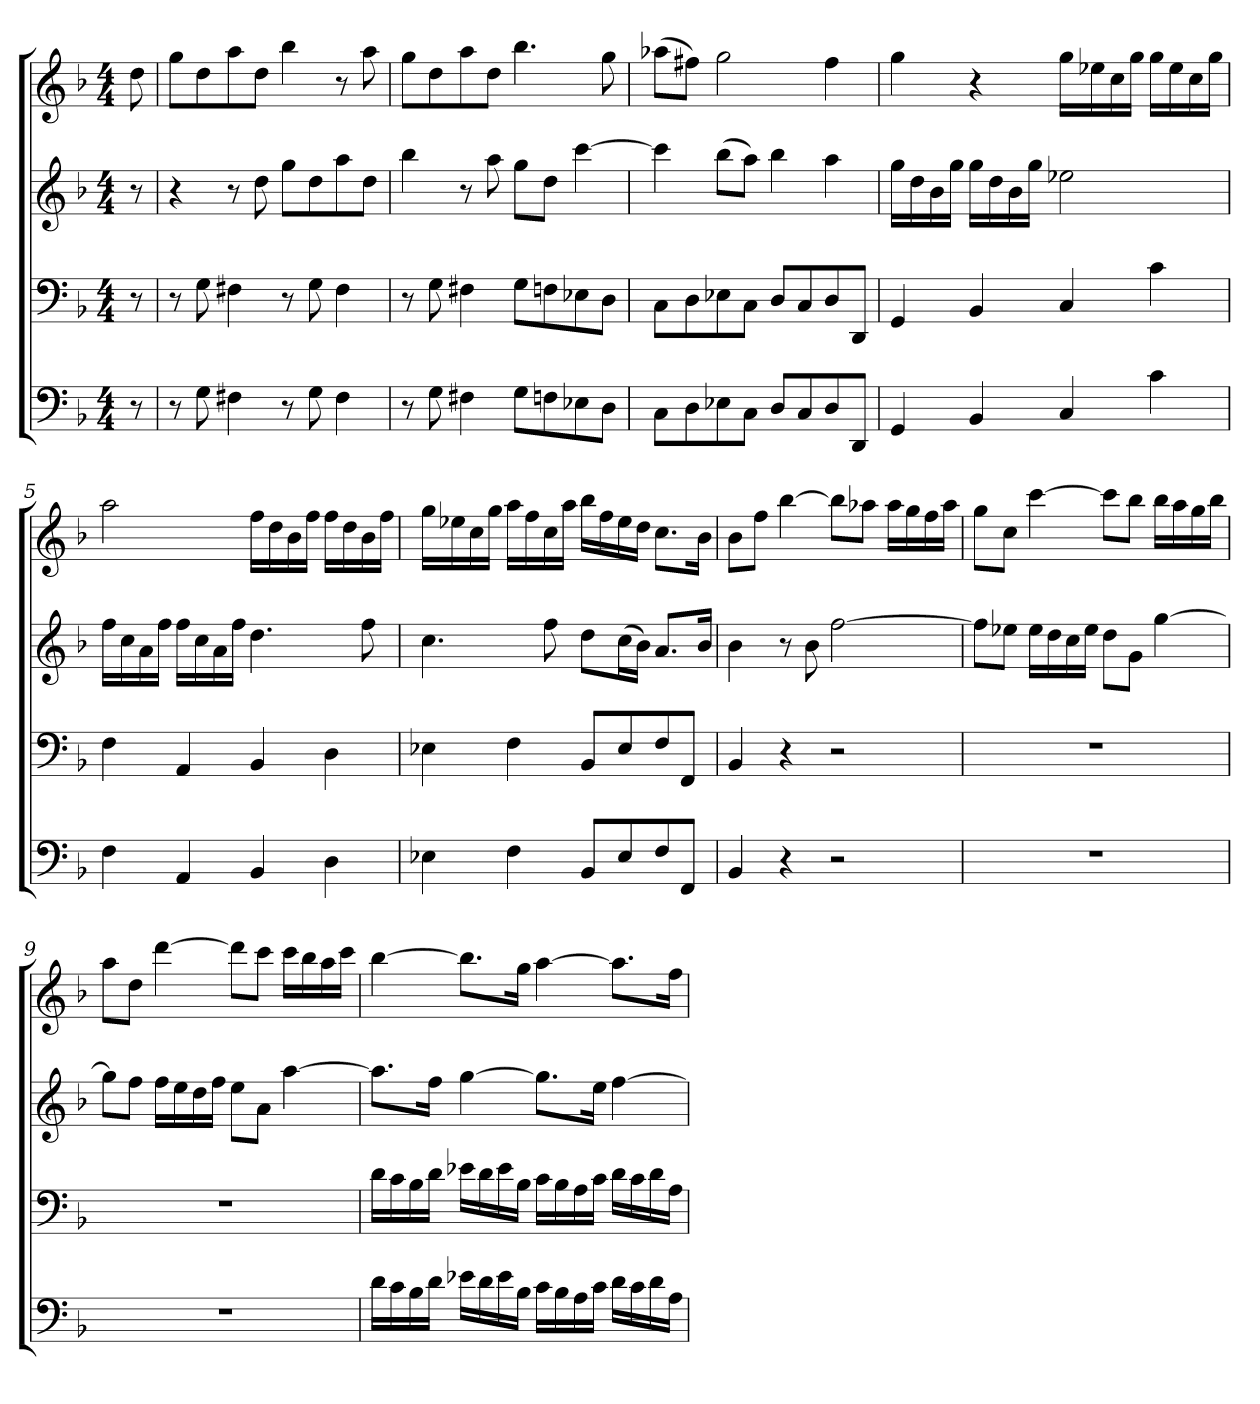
**kern	**kern	**kern	**kern
*part4	*part3	*part2	*part1
*staff4	*staff3	*staff2	*staff1
*clefF4	*clefF4	*clefG2	*clefG2
*k[b-]	*k[b-]	*k[b-]	*k[b-]
*M4/4	*M4/4	*M4/4	*M4/4
=	=	=	=
8r	8r	8r	8dd\
=1	=1	=1	=1
8r	8r	4r	8gg\L
8G\	8G\	.	8dd\
4F#X\	4F#X\	8r	8aa\
.	.	8dd\	8dd\J
8r	8r	8gg\L	4bb-\
8G\	8G\	8dd\	.
4F#\	4F#\	8aa\	8r
.	.	8dd\J	8aa\
=2	=2	=2	=2
8r	8r	4bb-\	8gg\L
8G\	8G\	.	8dd\
4F#X\	4F#X\	8r	8aa\
.	.	8aa\	8dd\J
8G\L	8G\L	8gg\L	4.bb-\
8Fn\	8Fn\	8dd\J	.
8E-X\	8E-X\	[4ccc\	.
8D\J	8D\J	.	8gg\
=3	=3	=3	=3
8C\L	8C\L	4ccc\]	(8aa-X\L
8D\	8D\	.	8ff#X\J)
8E-X\	8E-X\	(8bb-\L	2gg\
8C\J	8C\J	8aa\J)	.
8D/L	8D/L	4bb-\	.
8C/	8C/	.	.
8D/	8D/	4aa\	4ff#\
8DD/J	8DD/J	.	.
=4	=4	=4	=4
4GG/	4GG/	16gg\LL	4gg\
.	.	16dd\	.
.	.	16b-\	.
.	.	16gg\JJ	.
4BB-/	4BB-/	16gg\LL	4r
.	.	16dd\	.
.	.	16b-\	.
.	.	16gg\JJ	.
4C/	4C/	2ee-X\	16gg\LL
.	.	.	16ee-X\
.	.	.	16cc\
.	.	.	16gg\JJ
4c\	4c\	.	16gg\LL
.	.	.	16ee-\
.	.	.	16cc\
.	.	.	16gg\JJ
=5	=5	=5	=5
4F\	4F\	16ff\LL	2aa\
.	.	16cc\	.
.	.	16a\	.
.	.	16ff\JJ	.
4AA/	4AA/	16ff\LL	.
.	.	16cc\	.
.	.	16a\	.
.	.	16ff\JJ	.
4BB-/	4BB-/	4.dd\	16ff\LL
.	.	.	16dd\
.	.	.	16b-\
.	.	.	16ff\JJ
4D\	4D\	.	16ff\LL
.	.	.	16dd\
.	.	8ff\	16b-\
.	.	.	16ff\JJ
=6	=6	=6	=6
4E-X\	4E-X\	4.cc\	16gg\LL
.	.	.	16ee-X\
.	.	.	16cc\
.	.	.	16gg\JJ
4F\	4F\	.	16aa\LL
.	.	.	16ff\
.	.	8ff\	16cc\
.	.	.	16aa\JJ
8BB-/L	8BB-/L	8dd\L	16bb-\LL
.	.	.	16ff\
8E-/	8E-/	(16cc\L	16ee-\
.	.	16b-\JJ)	16dd\JJ
8F/	8F/	8.a/L	8.cc\L
8FF/J	8FF/J	.	.
.	.	16b-/Jk	16b-\Jk
=7	=7	=7	=7
4BB-/	4BB-/	4b-\	8b-\L
.	.	.	8ff\J
4r	4r	8r	[4bb-\
.	.	8b-\	.
2r	2r	[2ff\	8bb-\L]
.	.	.	8aa-X\J
.	.	.	16aa-\LL
.	.	.	16gg\
.	.	.	16ff\
.	.	.	16aa-\JJ
=8	=8	=8	=8
1r	1r	8ff\L]	8gg\L
.	.	8ee-X\J	8cc\J
.	.	16ee-\LL	[4ccc\
.	.	16dd\	.
.	.	16cc\	.
.	.	16ee-\JJ	.
.	.	8dd\L	8ccc\L]
.	.	8g\J	8bb-\J
.	.	[4gg\	16bb-\LL
.	.	.	16aa\
.	.	.	16gg\
.	.	.	16bb-\JJ
=9	=9	=9	=9
1r	1r	8gg\L]	8aa\L
.	.	8ff\J	8dd\J
.	.	16ff\LL	[4ddd\
.	.	16ee\	.
.	.	16dd\	.
.	.	16ff\JJ	.
.	.	8ee\L	8ddd\L]
.	.	8a\J	8ccc\J
.	.	[4aa\	16ccc\LL
.	.	.	16bb-\
.	.	.	16aa\
.	.	.	16ccc\JJ
=10	=10	=10	=10
16d\LL	16d\LL	8.aa\L]	[4bb-\
16c\	16c\	.	.
16B-\	16B-\	.	.
16d\JJ	16d\JJ	16ff\Jk	.
16e-X\LL	16e-X\LL	[4gg\	8.bb-\L]
16d\	16d\	.	.
16e-\	16e-\	.	.
16B-\JJ	16B-\JJ	.	16gg\Jk
16c\LL	16c\LL	8.gg\L]	[4aa\
16B-\	16B-\	.	.
16A\	16A\	.	.
16c\JJ	16c\JJ	16ee\Jk	.
16d\LL	16d\LL	[4ff\	8.aa\L]
16c\	16c\	.	.
16d\	16d\	.	.
16A\JJ	16A\JJ	.	16ff\Jk
=	=	=	=
*-	*-	*-	*-
